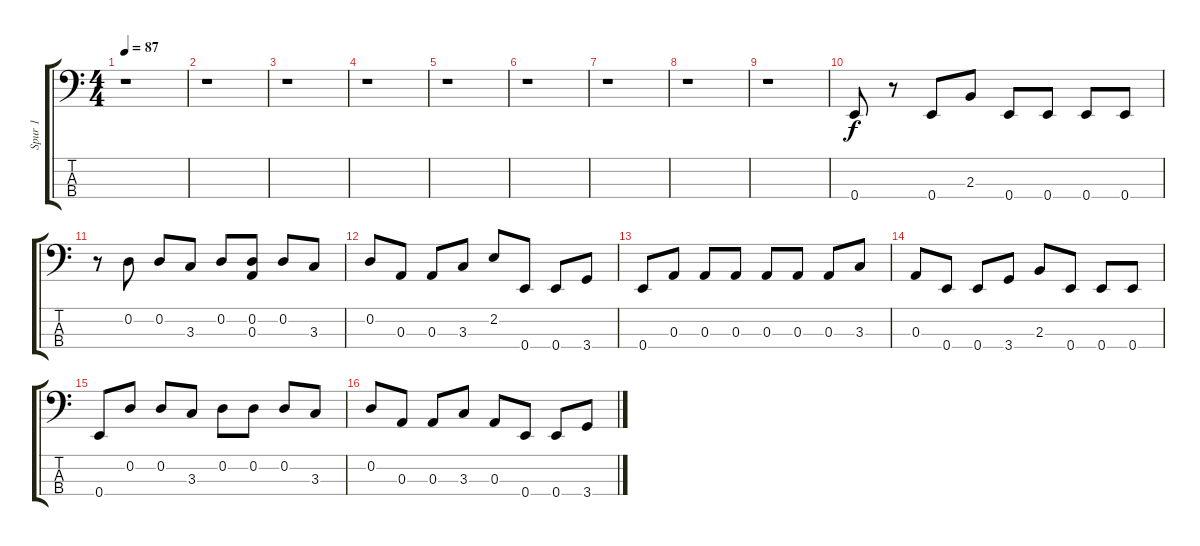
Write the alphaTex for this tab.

\track ("Spur 1" "Spur 1") {instrument electricbasspick}
\staff {score tabs}
\tuning (G2 D2 A1 E1) {hide}
\ts (4 4)
\tempo 87
\clef f4
\ks c
r.1{dy f instrument electricbasspick} |
r.1 |
r.1 |
r.1 |
r.1 |
r.1 |
r.1 |
r.1 |
r.1 |
0.4.8 r.8 0.4.8 2.3.8 0.4.8 0.4.8 0.4.8 0.4.8 |
r.8 0.2.8 0.2.8 3.3.8 0.2.8 (0.2 0.3).8 0.2.8 3.3.8 |
0.2.8 0.3.8 0.3.8 3.3.8 2.2.8 0.4.8 0.4.8 3.4.8 |
0.4.8 0.3.8 0.3.8 0.3.8 0.3.8 0.3.8 0.3.8 3.3.8 |
0.3.8 0.4.8 0.4.8 3.4.8 2.3.8 0.4.8 0.4.8 0.4.8 |
0.4.8 0.2.8 0.2.8 3.3.8 0.2.8 0.2.8 0.2.8 3.3.8 |
0.2.8 0.3.8 0.3.8 3.3.8 0.3.8 0.4.8 0.4.8 3.4.8
